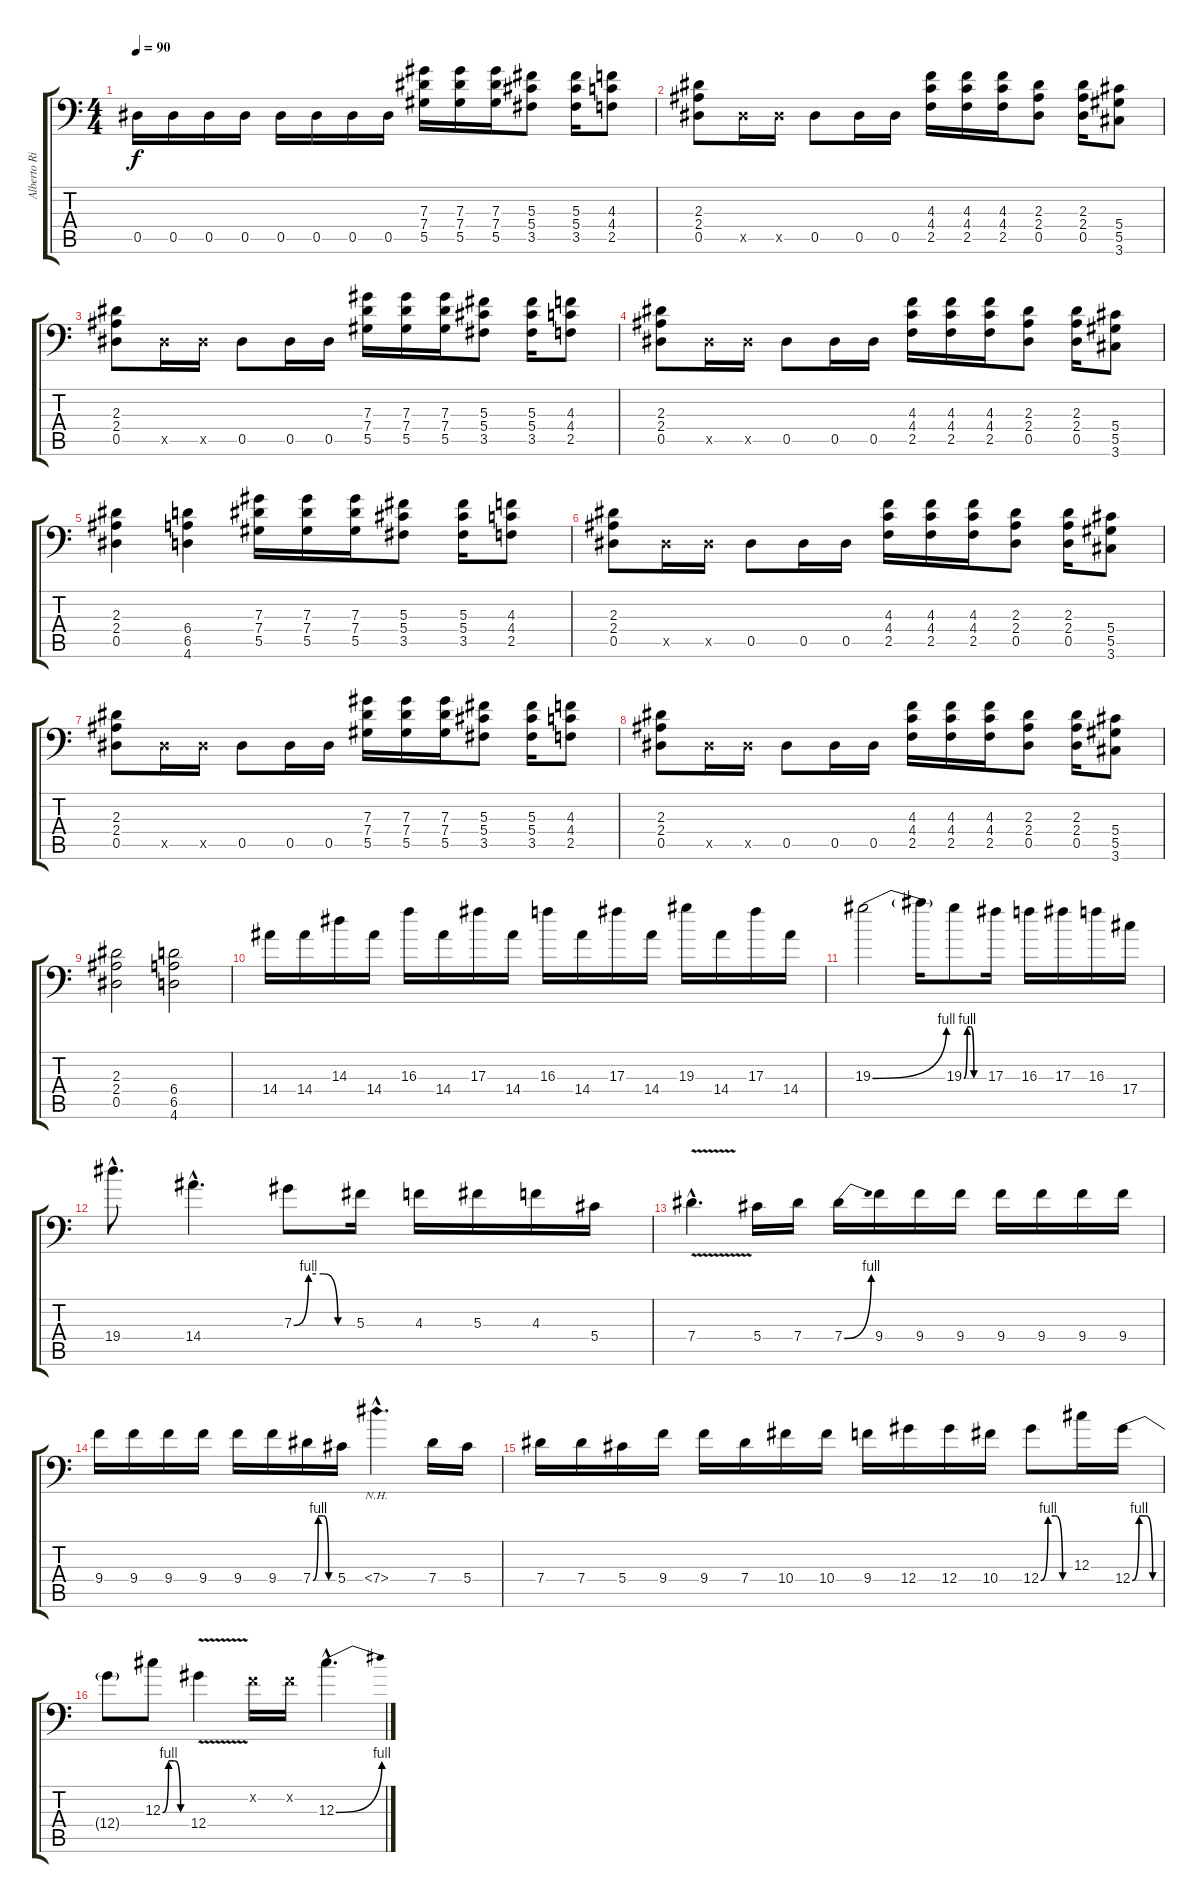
\track ("Alberto Rionda" "Alberto Ri") {instrument electricguitarmuted}
\staff {score tabs}
\tuning (Bb3 F3 Db3 Ab2 Eb2 Bb1) {hide}
\ts (4 4)
\tempo 90
\clef f4
\ks c
0.5.16{dy f} 0.5.16 0.5.16 0.5.16 0.5.16 0.5.16 0.5.16 0.5.16 (7.3 7.4 5.5).16{instrument distortionguitar} (7.3 7.4 5.5).16 (7.3 7.4 5.5).16 (5.3 5.4 3.5).8 (5.3 5.4 3.5).16 (4.3 4.4 2.5).8 |
(2.3 2.4 0.5).8 0.5{x}.16 0.5{x}.16 0.5.8 0.5.16 0.5.16 (4.3 4.4 2.5).16 (4.3 4.4 2.5).16 (4.3 4.4 2.5).16 (2.3 2.4 0.5).8 (2.3 2.4 0.5).16 (5.4 5.5 3.6).8 |
(2.3 2.4 0.5).8 0.5{x}.16 0.5{x}.16 0.5.8 0.5.16 0.5.16 (7.3 7.4 5.5).16 (7.3 7.4 5.5).16 (7.3 7.4 5.5).16 (5.3 5.4 3.5).8 (5.3 5.4 3.5).16 (4.3 4.4 2.5).8 |
(2.3 2.4 0.5).8 0.5{x}.16 0.5{x}.16 0.5.8 0.5.16 0.5.16 (4.3 4.4 2.5).16 (4.3 4.4 2.5).16 (4.3 4.4 2.5).16 (2.3 2.4 0.5).8 (2.3 2.4 0.5).16 (5.4 5.5 3.6).8 |
(2.3 2.4 0.5).4 (6.4 6.5 4.6).4 (7.3 7.4 5.5).16 (7.3 7.4 5.5).16 (7.3 7.4 5.5).16 (5.3 5.4 3.5).8 (5.3 5.4 3.5).16 (4.3 4.4 2.5).8 |
(2.3 2.4 0.5).8 0.5{x}.16 0.5{x}.16 0.5.8 0.5.16 0.5.16 (4.3 4.4 2.5).16 (4.3 4.4 2.5).16 (4.3 4.4 2.5).16 (2.3 2.4 0.5).8 (2.3 2.4 0.5).16 (5.4 5.5 3.6).8 |
(2.3 2.4 0.5).8 0.5{x}.16 0.5{x}.16 0.5.8 0.5.16 0.5.16 (7.3 7.4 5.5).16 (7.3 7.4 5.5).16 (7.3 7.4 5.5).16 (5.3 5.4 3.5).8 (5.3 5.4 3.5).16 (4.3 4.4 2.5).8 |
(2.3 2.4 0.5).8 0.5{x}.16 0.5{x}.16 0.5.8 0.5.16 0.5.16 (4.3 4.4 2.5).16 (4.3 4.4 2.5).16 (4.3 4.4 2.5).16 (2.3 2.4 0.5).8 (2.3 2.4 0.5).16 (5.4 5.5 3.6).8 |
(2.3 2.4 0.5).2 (6.4 6.5 4.6).2 |
14.4.16{volume 16 instrument overdrivenguitar} 14.4.16 14.3.16 14.4.16 16.3.16 14.4.16 17.3.16 14.4.16 16.3.16 14.4.16 17.3.16 14.4.16 19.3.16 14.4.16 17.3.16 14.4.16 |
19.3{be (bend 0 0 60 4)}.2 19.3{t}.16 19.3{be (custom 0 0 10 4 21 4 30 0 60 0)}.8 17.3.16 16.3.16 17.3.16 16.3.16 17.4.16 |
19.4{hac}.8{d} 14.4{hac}.4{d} 7.3{be (custom 0 0 15 4 30 4 45 0 60 0)}.8 5.3.16 4.3.16 5.3.16 4.3.16 5.4.16 |
7.4{v hac}.4{d} 5.4.16 7.4.16 7.4{be (bend 0 0 60 4)}.16 9.4.16 9.4.16 9.4.16 9.4.16 9.4.16 9.4.16 9.4.16 |
9.4.16 9.4.16 9.4.16 9.4.16 9.4.16 9.4.16 7.4{be (custom 0 0 15 4 30 4 45 0 60 0)}.16 5.4.16 7.4{nh hac}.4{d} 7.4.16 5.4.16 |
7.4.16 7.4.16 5.4.16 9.4.16 9.4.16 7.4.16 10.4.16 10.4.16 9.4.16 12.4.16 12.4.16 10.4.16 12.4{be (custom 0 0 15 4 30 4 45 0 60 0)}.8 12.3.16 12.4{be (custom 0 0 15 4 30 4 45 0 60 0)}.16 |
12.4{t}.8 12.3{be (custom 0 0 15 4 30 4 45 0 60 0)}.8 12.4{v}.4 0.2{x}.16 0.2{x}.16 12.3{be (bend 0 0 60 4) hac}.4{d}
